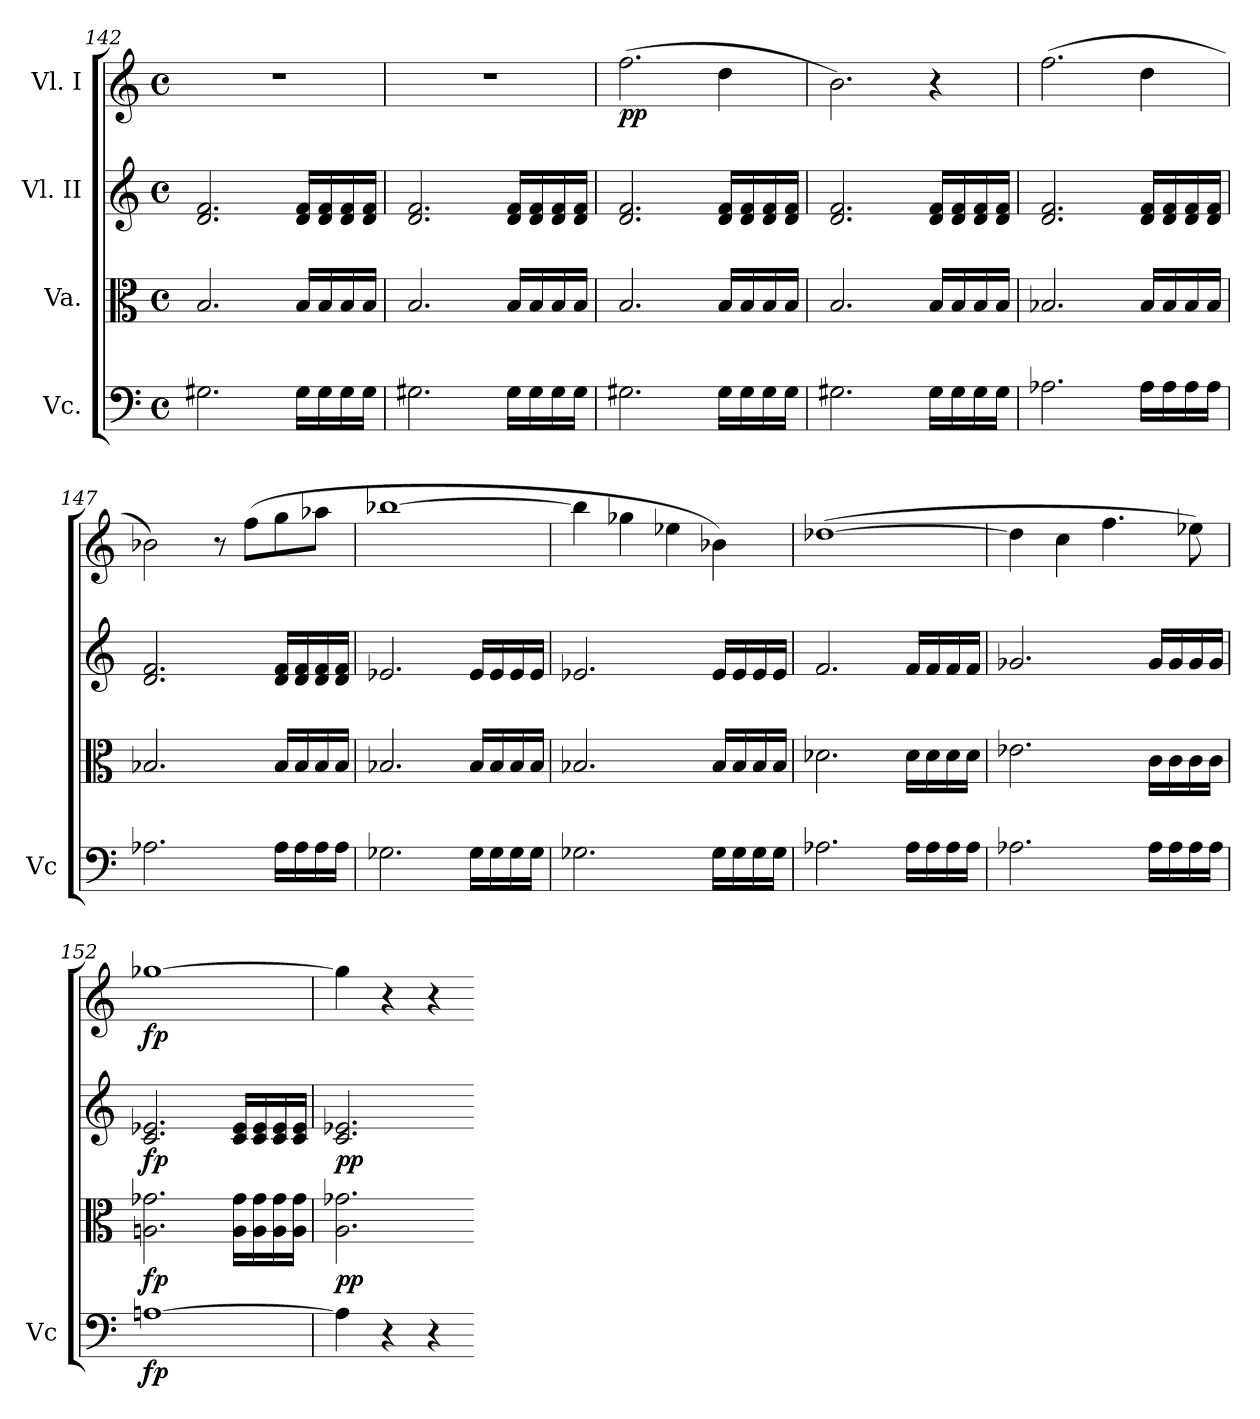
**kern	**dynam	**kern	**dynam	**kern	**dynam	**kern	**dynam
*part4	*part4	*part3	*part3	*part2	*part2	*part1	*part1
*staff4	*staff4	*staff3	*staff3	*staff2	*staff2	*staff1	*staff1
*I"Vc.	*	*I"Va.	*	*I"Vl. II	*	*I"Vl. I	*
*I'Vc	*	*	*	*	*	*	*
*clefF4	*	*clefC3	*	*clefG2	*	*clefG2	*
*k[]	*	*k[]	*	*k[]	*	*k[]	*
*M4/4	*	*M4/4	*	*M4/4	*	*M4/4	*
*met(c)	*	*met(c)	*	*met(c)	*	*met(c)	*
=142	=142	=142	=142	=142	=142	=142	=142
2.G#X\	.	2.B/	.	2.d/ 2.f/	.	1r	.
16G#\LL	.	16B/LL	.	16d/ 16f/LL	.	.	.
16G#\	.	16B/	.	16d/ 16f/	.	.	.
16G#\	.	16B/	.	16d/ 16f/	.	.	.
16G#\JJ	.	16B/JJ	.	16d/ 16f/JJ	.	.	.
=143	=143	=143	=143	=143	=143	=143	=143
2.G#X\	.	2.B/	.	2.d/ 2.f/	.	1r	.
16G#\LL	.	16B/LL	.	16d/ 16f/LL	.	.	.
16G#\	.	16B/	.	16d/ 16f/	.	.	.
16G#\	.	16B/	.	16d/ 16f/	.	.	.
16G#\JJ	.	16B/JJ	.	16d/ 16f/JJ	.	.	.
=144	=144	=144	=144	=144	=144	=144	=144
!	!	!	!	!	!	!	!LO:DY:b
2.G#X\	.	2.B/	.	2.d/ 2.f/	.	(>2.ff\	pp
16G#\LL	.	16B/LL	.	16d/ 16f/LL	.	4dd\	.
16G#\	.	16B/	.	16d/ 16f/	.	.	.
16G#\	.	16B/	.	16d/ 16f/	.	.	.
16G#\JJ	.	16B/JJ	.	16d/ 16f/JJ	.	.	.
=145	=145	=145	=145	=145	=145	=145	=145
2.G#X\	.	2.B/	.	2.d/ 2.f/	.	2.b\)	.
16G#\LL	.	16B/LL	.	16d/ 16f/LL	.	4r	.
16G#\	.	16B/	.	16d/ 16f/	.	.	.
16G#\	.	16B/	.	16d/ 16f/	.	.	.
16G#\JJ	.	16B/JJ	.	16d/ 16f/JJ	.	.	.
!!LO:PB:g=z
=146	=146	=146	=146	=146	=146	=146	=146
2.A-X\	.	2.B-X/	.	2.d/ 2.f/	.	(>2.ff\	.
16A-\LL	.	16B-/LL	.	16d/ 16f/LL	.	4dd\	.
16A-\	.	16B-/	.	16d/ 16f/	.	.	.
16A-\	.	16B-/	.	16d/ 16f/	.	.	.
16A-\JJ	.	16B-/JJ	.	16d/ 16f/JJ	.	.	.
=147	=147	=147	=147	=147	=147	=147	=147
2.A-X\	.	2.B-X/	.	2.d/ 2.f/	.	2b-X\)	.
.	.	.	.	.	.	8r	.
.	.	.	.	.	.	(>8ff\L	.
16A-\LL	.	16B-/LL	.	16d/ 16f/LL	.	8gg\	.
16A-\	.	16B-/	.	16d/ 16f/	.	.	.
16A-\	.	16B-/	.	16d/ 16f/	.	8aa-X\J	.
16A-\JJ	.	16B-/JJ	.	16d/ 16f/JJ	.	.	.
=148	=148	=148	=148	=148	=148	=148	=148
2.G-X\	.	2.B-X/	.	2.e-X/	.	[1bb-X	.
16G-\LL	.	16B-/LL	.	16e-/LL	.	.	.
16G-\	.	16B-/	.	16e-/	.	.	.
16G-\	.	16B-/	.	16e-/	.	.	.
16G-\JJ	.	16B-/JJ	.	16e-/JJ	.	.	.
=149	=149	=149	=149	=149	=149	=149	=149
2.G-X\	.	2.B-X/	.	2.e-X/	.	4bb-\]	.
.	.	.	.	.	.	4gg-X\	.
.	.	.	.	.	.	4ee-X\	.
16G-\LL	.	16B-/LL	.	16e-/LL	.	4b-X\)	.
16G-\	.	16B-/	.	16e-/	.	.	.
16G-\	.	16B-/	.	16e-/	.	.	.
16G-\JJ	.	16B-/JJ	.	16e-/JJ	.	.	.
=150	=150	=150	=150	=150	=150	=150	=150
2.A-X\	.	2.d-X\	.	2.f/	.	(>[1dd-X	.
16A-\LL	.	16d-\LL	.	16f/LL	.	.	.
16A-\	.	16d-\	.	16f/	.	.	.
16A-\	.	16d-\	.	16f/	.	.	.
16A-\JJ	.	16d-\JJ	.	16f/JJ	.	.	.
=151	=151	=151	=151	=151	=151	=151	=151
2.A-X\	.	2.e-X\	.	2.g-X/	.	4dd-\]	.
.	.	.	.	.	.	4cc\	.
.	.	.	.	.	.	4.ff\	.
16A-\LL	.	16c\LL	.	16g-/LL	.	.	.
16A-\	.	16c\	.	16g-/	.	.	.
16A-\	.	16c\	.	16g-/	.	8ee-X\)	.
16A-\JJ	.	16c\JJ	.	16g-/JJ	.	.	.
=152	=152	=152	=152	=152	=152	=152	=152
!	!LO:DY:b	!	!LO:DY:b	!	!LO:DY:b	!	!LO:DY:b
[1An	fp	2.Ani\ 2.g-X\	fp	2.c/ 2.e-X/	fp	[1gg-X	fp
.	.	16A\ 16g-\LL	.	16c/ 16e-/LL	.	.	.
.	.	16A\ 16g-\	.	16c/ 16e-/	.	.	.
.	.	16A\ 16g-\	.	16c/ 16e-/	.	.	.
.	.	16A\ 16g-\JJ	.	16c/ 16e-/JJ	.	.	.
=153	=153	=153	=153	=153	=153	=153	=153
!	!	!	!LO:DY:b	!	!LO:DY:b	!	!
4A\]	.	2.A\ 2.g-X\	pp	2.c/ 2.e-X/	pp	4gg-\]	.
4r	.	.	.	.	.	4r	.
4r	.	.	.	.	.	4r	.
=-	=-	=-	=-	=-	=-	=-	=-
*-	*-	*-	*-	*-	*-	*-	*-
